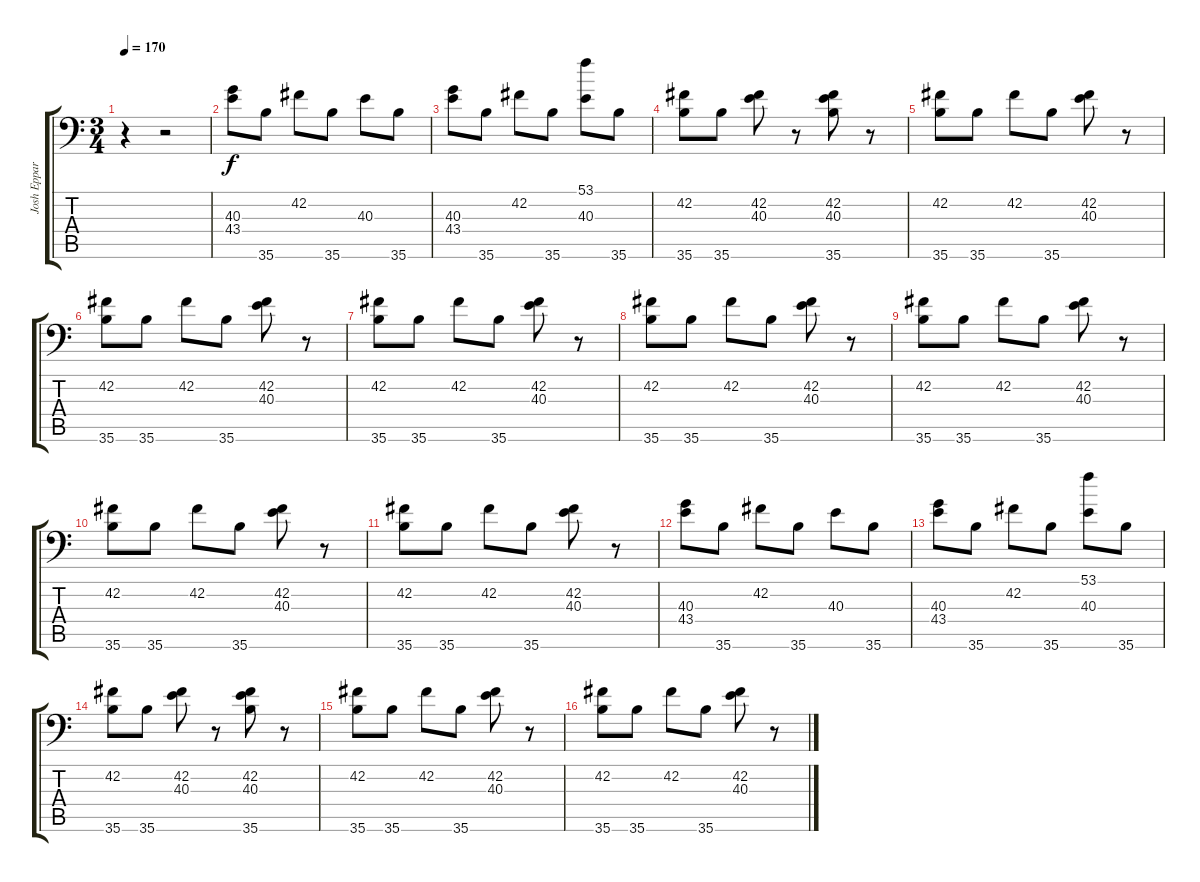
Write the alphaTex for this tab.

\track ("Josh Eppard" "Josh Eppar") {instrument acousticgrandpiano}
\staff {score tabs}
\tuning (C-1 C-1 C-1 C-1 C-1 C-1) {hide}
\ts (3 4)
\tempo 170
\clef f4
\ks c
r.4{dy f} r.2 |
(40.3 43.4).8 35.6.8 42.2.8 35.6.8 40.3.8 35.6.8 |
(40.3 43.4).8 35.6.8 42.2.8 35.6.8 (53.1 40.3).8 35.6.8 |
(42.2 35.6).8 35.6.8 (42.2 40.3).8 r.8 (42.2 40.3 35.6).8 r.8 |
(42.2 35.6).8 35.6.8 42.2.8 35.6.8 (42.2 40.3).8 r.8 |
(42.2 35.6).8 35.6.8 42.2.8 35.6.8 (42.2 40.3).8 r.8 |
(42.2 35.6).8 35.6.8 42.2.8 35.6.8 (42.2 40.3).8 r.8 |
(42.2 35.6).8 35.6.8 42.2.8 35.6.8 (42.2 40.3).8 r.8 |
(42.2 35.6).8 35.6.8 42.2.8 35.6.8 (42.2 40.3).8 r.8 |
(42.2 35.6).8 35.6.8 42.2.8 35.6.8 (42.2 40.3).8 r.8 |
(42.2 35.6).8 35.6.8 42.2.8 35.6.8 (42.2 40.3).8 r.8 |
(40.3 43.4).8 35.6.8 42.2.8 35.6.8 40.3.8 35.6.8 |
(40.3 43.4).8 35.6.8 42.2.8 35.6.8 (53.1 40.3).8 35.6.8 |
(42.2 35.6).8 35.6.8 (42.2 40.3).8 r.8 (42.2 40.3 35.6).8 r.8 |
(42.2 35.6).8 35.6.8 42.2.8 35.6.8 (42.2 40.3).8 r.8 |
(42.2 35.6).8 35.6.8 42.2.8 35.6.8 (42.2 40.3).8 r.8
